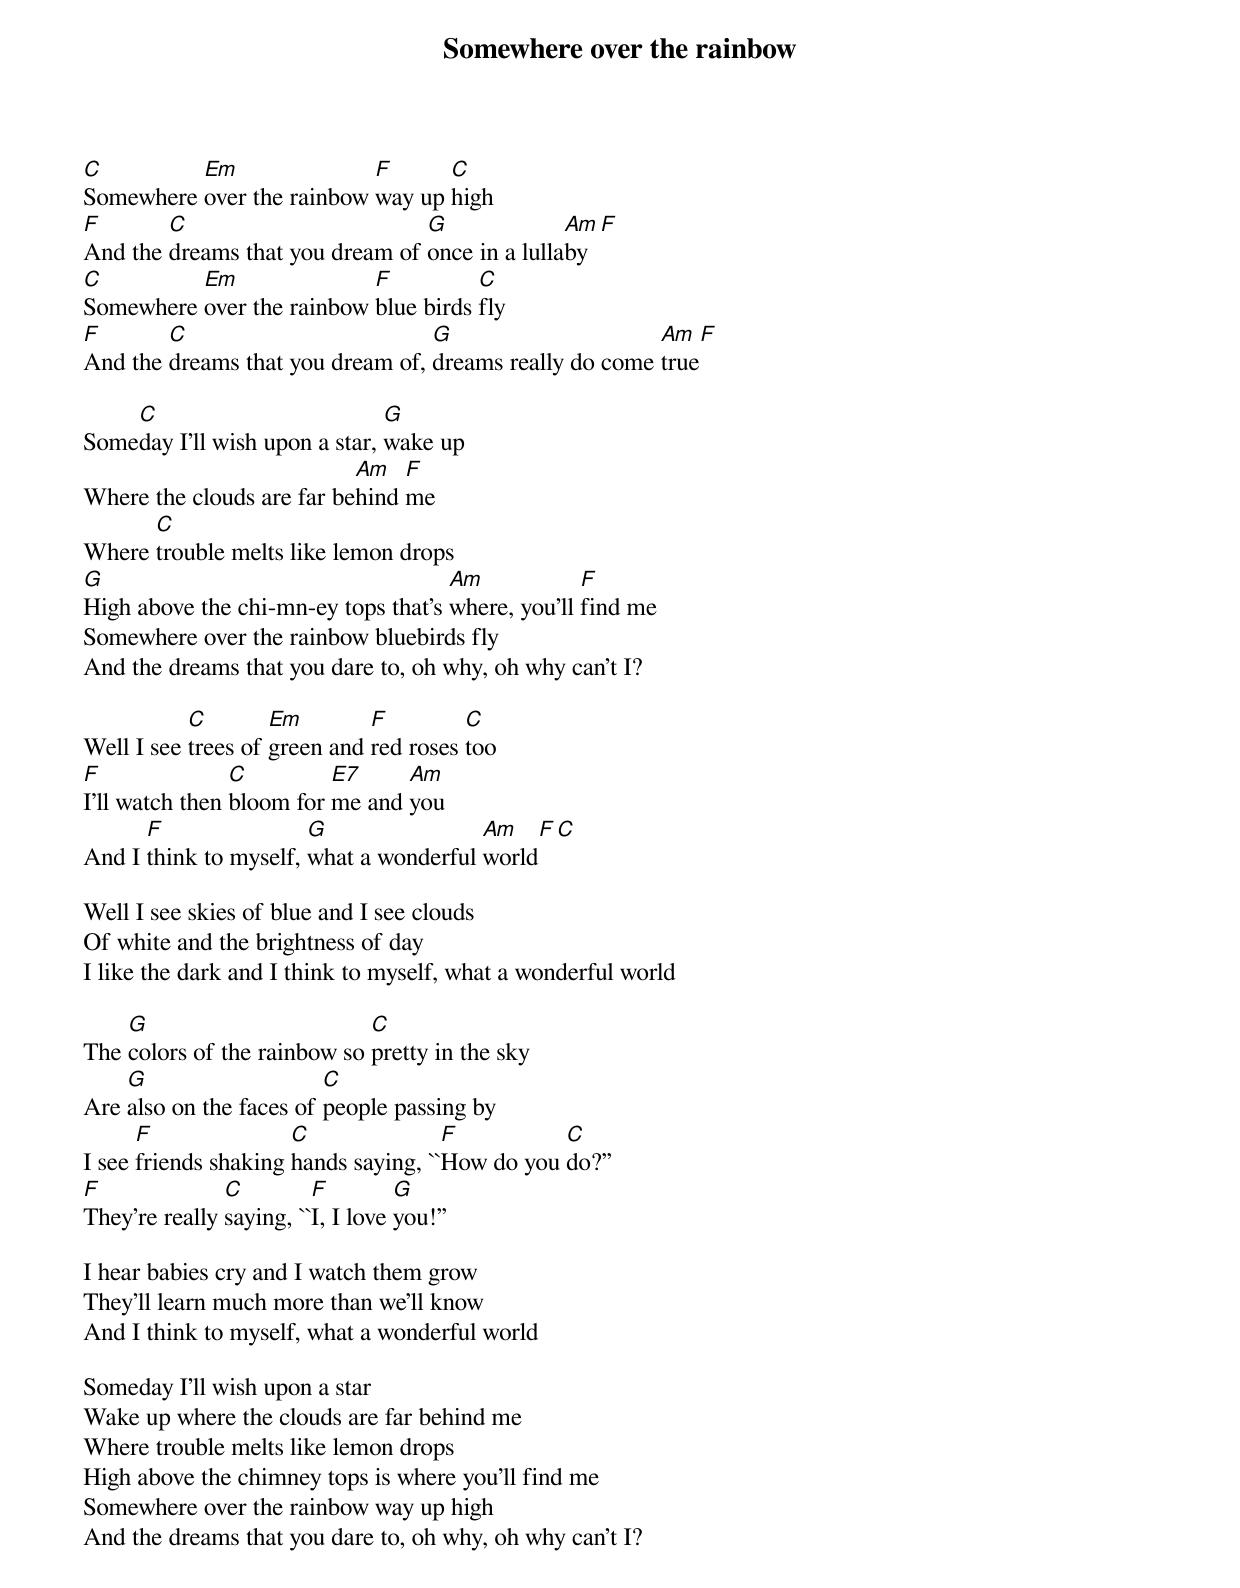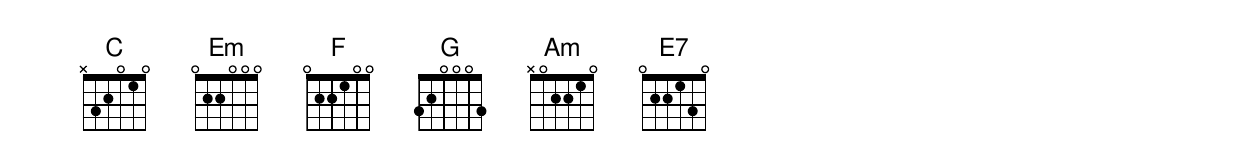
{title: Somewhere over the rainbow}
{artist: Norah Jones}
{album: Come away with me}
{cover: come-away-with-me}
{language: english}
{columns: 1}
{define: C frets X 3 2 0 1 0}
{define: Em frets 0 2 2 0 0 0}
{define: F base-fret 1 frets 0 2 2 1 0 0}
{define: G frets 3 2 0 0 0 3}
{define: Am frets X 0 2 2 1 0}

[C]Somewhere [Em]over the rainbow [F]way up [C]high
[F]And the [C]dreams that you dream of [G]once in a lulla[Am]by[F]
[C]Somewhere [Em]over the rainbow [F]blue birds [C]fly
[F]And the [C]dreams that you dream of, [G]dreams really do come [Am]true[F]

Some[C]day I'll wish upon a star, [G]wake up
Where the clouds are far be[Am]hind [F]me
Where [C]trouble melts like lemon drops
[G]High above the chi-mn-ey tops that's [Am]where, you'll [F]find me
Somewhere over the rainbow bluebirds fly
And the dreams that you dare to, oh why, oh why can't I?

Well I see [C]trees of [Em]green and [F]red roses [C]too
[F]I'll watch then [C]bloom for [E7]me and [Am]you
And I [F]think to myself, [G]what a wonderful [Am]world[F][C]

Well I see skies of blue and I see clouds
Of white and the brightness of day
I like the dark and I think to myself, what a wonderful world

The [G]colors of the rainbow so [C]pretty in the sky
Are [G]also on the faces of [C]people passing by
I see [F]friends shaking [C]hands saying, ``[F]How do you [C]do?''
[F]They're really [C]saying, ``[F]I, I love [G]you!''

I hear babies cry and I watch them grow
They'll learn much more than we'll know
And I think to myself, what a wonderful world

Someday I'll wish upon a star
Wake up where the clouds are far behind me
Where trouble melts like lemon drops
High above the chimney tops is where you'll find me
Somewhere over the rainbow way up high
And the dreams that you dare to, oh why, oh why can't I?
